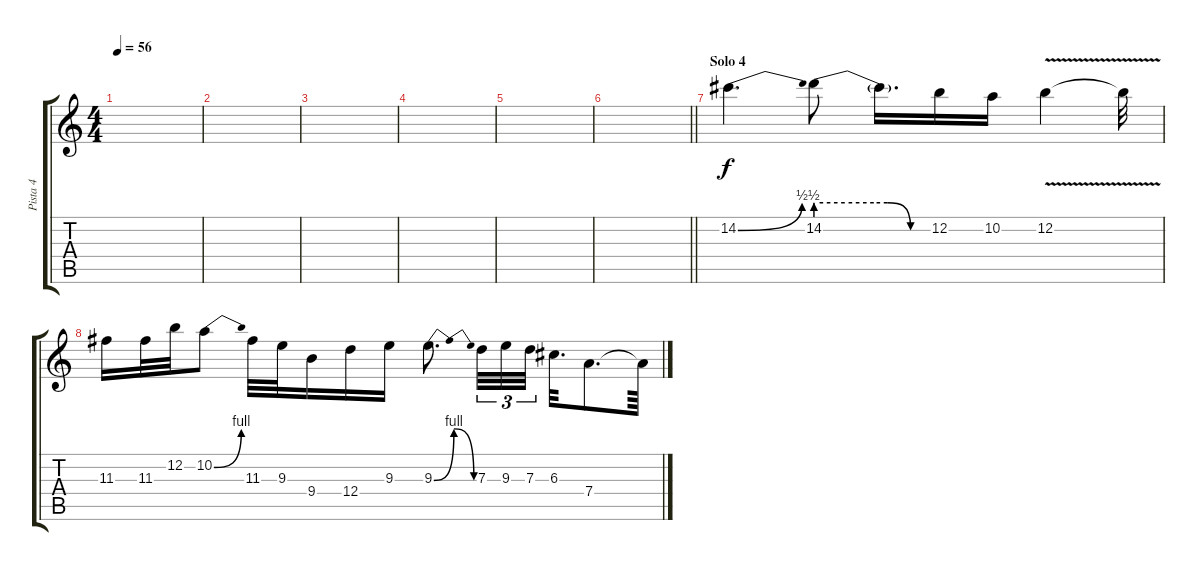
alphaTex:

\track ("Pista 4" "Pista 4") {instrument distortionguitar}
\staff {score tabs}
\tuning (E4 B3 G3 D3 A2 E2) {hide}
\ts (4 4)
\tempo 56
\clef g2
\ks c
|
|
|
|
|
\barLineRight lightlight
|
\section ("" "Solo 4")
14.2{be (bend 0 0 60 2)}.4{d dy f} 14.2{be (custom 0 2 15 2 30 2 37 2 49 0 60 0)}.8 14.2{t}.16{d} 12.2.16 10.2.16 12.2{v}.4 12.2{t}.32 |
11.3.16 11.3.32 12.2.32 10.2{be (bend 0 0 60 4)}.8 11.3.32 9.3.32 9.4.16 12.4.16 9.3.16 9.3{be (bendrelease 0 0 15 4 45 4 60 0)}.8{d} 7.3.32{tu (3 2)} 9.3.32{tu (3 2)} 7.3.32{tu (3 2)} 6.3.32{d} 7.4.8{d} 7.4{t}.64
